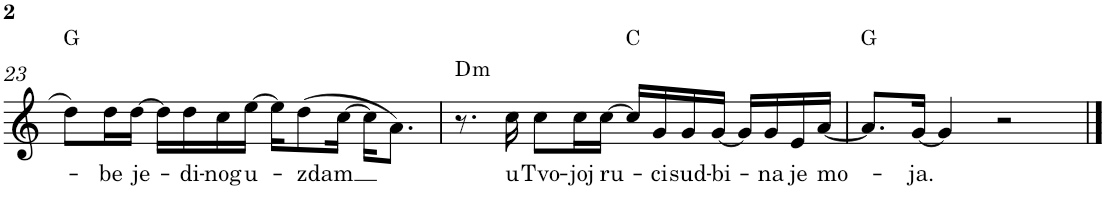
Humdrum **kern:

**kern	**text	**harte
*part1	*part1	*part1
*staff1	*staff1	*
*I"S A	*	*
!!LO:PB:g=z
*clefG2	*	*
*k[]	*	*
*M4/4	*	*
=23	=23	=23
!	!	!LO:H:n=1:kt=N.C.
!	!	!LO:H:n=2:kt=N.C.
8dd\L	.	N N G:maj
!	!LO:LY:b	!
16dd\L	-be	.
!	!LO:LY:b	!
[16dd\JJ	je-	.
16dd\LL]	.	.
!	!LO:LY:b	!
16dd\	-di-	.
!	!LO:LY:b	!
16cc\	-nog	.
!	!LO:LY:b	!
[16ee\JJ	u-	.
16ee\KL]	.	.
!	!LO:LY:b	!
(8dd\	-zdam	.
[16cc\Jk	.	.
16cc\KL]	.	.
8.a\J)	.	.
=24	=24	=24
!	!	!LO:H:kt=m
8.r	.	D:min
!	!LO:LY:b	!
16cc\	u	.
!	!LO:LY:b	!
8cc\L	Tvo-	.
!	!LO:LY:b	!
16cc\L	-joj	.
!	!LO:LY:b	!
[16cc\JJ	ru-	.
!	!	!LO:H:n=1:kt=N.C.
!	!	!LO:H:n=2:kt=N.C.
16cc/LL]	.	N N C:maj
!	!LO:LY:b	!
16g/	-ci	.
!	!LO:LY:b	!
16g/	sud-	.
!	!LO:LY:b	!
[16g/JJ	-bi-	.
16g/LL]	.	.
!	!LO:LY:b	!
16g/	-na	.
!	!LO:LY:b	!
16e/	je	.
!	!LO:LY:b	!
[16a/JJ	mo-	.
=25	=25	=25
!	!	!LO:H:n=1:kt=N.C.
!	!	!LO:H:n=2:kt=N.C.
8.a/L]	.	N N G:maj
!	!LO:LY:b	!
[16g/Jk	ja.	.
4g/]	.	.
2r	.	.
==	==	==
*-	*-	*-
